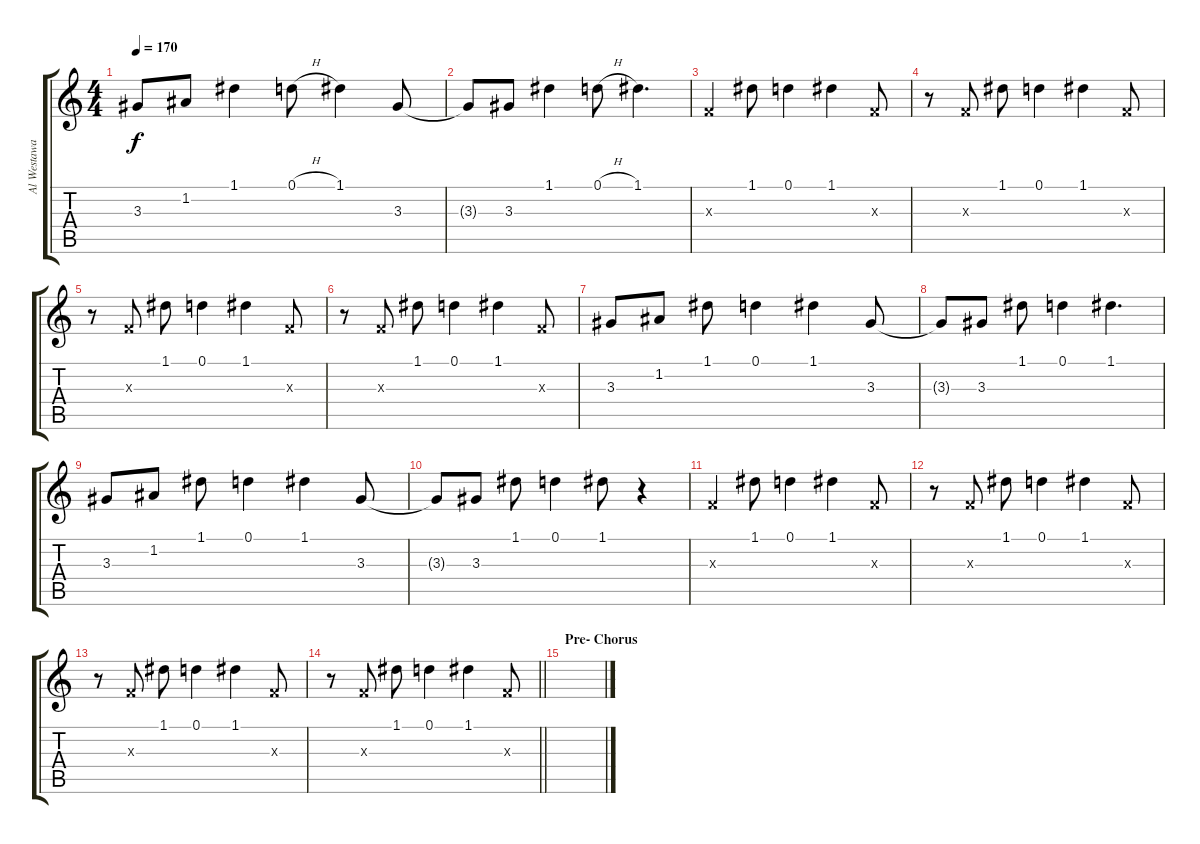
\track ("Al Westaway" "Al Westawa") {instrument overdrivenguitar}
\staff {score tabs}
\tuning (D4 A3 F3 C3 G2 C2) {hide}
\ts (4 4)
\tempo 170
\clef g2
\ks c
3.3.8{dy f} 1.2.8 1.1.4 0.1{h}.8 1.1.4 3.3.8 |
3.3{t}.8 3.3.8 1.1.4 0.1{h}.8 1.1.4{d} |
0.3{x}.4 1.1.8 0.1.4 1.1.4 0.3{x}.8 |
r.8 0.3{x}.8 1.1.8 0.1.4 1.1.4 0.3{x}.8 |
r.8 0.3{x}.8 1.1.8 0.1.4 1.1.4 0.3{x}.8 |
r.8 0.3{x}.8 1.1.8 0.1.4 1.1.4 0.3{x}.8 |
3.3.8 1.2.8 1.1.8 0.1.4 1.1.4 3.3.8 |
3.3{t}.8 3.3.8 1.1.8 0.1.4 1.1.4{d} |
3.3.8 1.2.8 1.1.8 0.1.4 1.1.4 3.3.8 |
3.3{t}.8 3.3.8 1.1.8 0.1.4 1.1.8 r.4 |
0.3{x}.4 1.1.8 0.1.4 1.1.4 0.3{x}.8 |
r.8 0.3{x}.8 1.1.8 0.1.4 1.1.4 0.3{x}.8 |
r.8 0.3{x}.8 1.1.8 0.1.4 1.1.4 0.3{x}.8 |
\barLineRight lightlight
r.8 0.3{x}.8 1.1.8 0.1.4 1.1.4 0.3{x}.8 |
\section ("" "Pre- Chorus")
